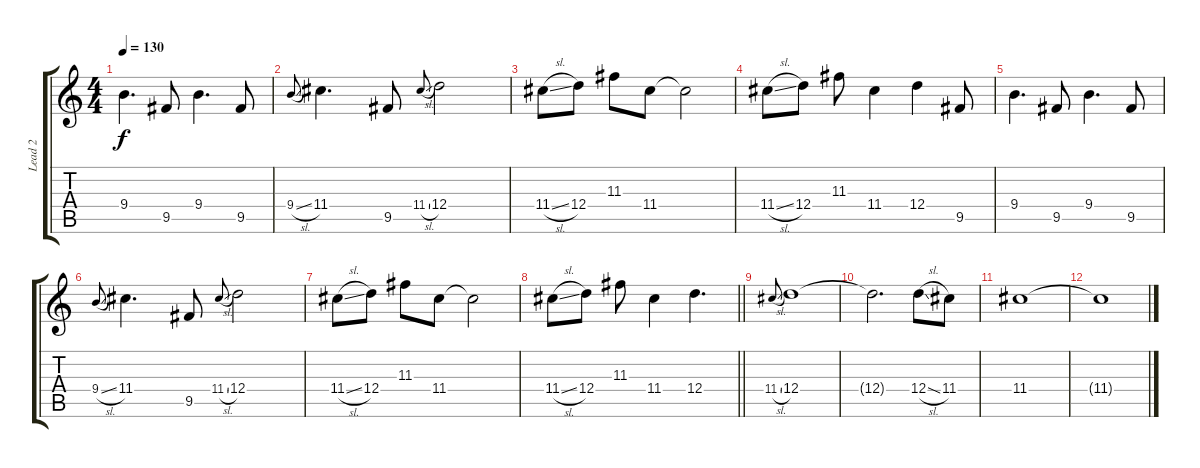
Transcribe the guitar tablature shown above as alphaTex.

\track ("Lead 2" "Lead 2") {instrument distortionguitar}
\staff {score tabs}
\tuning (E4 B3 G3 D3 A2 E2) {hide}
\ts (4 4)
\tempo 130
\clef g2
\ks c
9.4.4{d dy f} 9.5.8 9.4.4{d} 9.5.8 |
9.4{sl}.8{gr onbeat} 11.4.4{d} 9.5.8 11.4{sl}.8{gr onbeat} 12.4.2 |
11.4{sl}.8 12.4.8 11.3.8 11.4.8 11.4{t}.2 |
11.4{sl}.8 12.4.8 11.3.8 11.4.4 12.4.4 9.5.8 |
9.4.4{d} 9.5.8 9.4.4{d} 9.5.8 |
9.4{sl}.8{gr onbeat} 11.4.4{d} 9.5.8 11.4{sl}.8{gr onbeat} 12.4.2 |
11.4{sl}.8 12.4.8 11.3.8 11.4.8 11.4{t}.2 |
\barLineRight lightlight
11.4{sl}.8 12.4.8 11.3.8 11.4.4 12.4.4{d} |
\section ("" "")
11.4{sl}.8{gr onbeat} 12.4.1 |
12.4{t}.2{d} 12.4{sl}.8 11.4.8 |
11.4.1 |
11.4{t}.1
